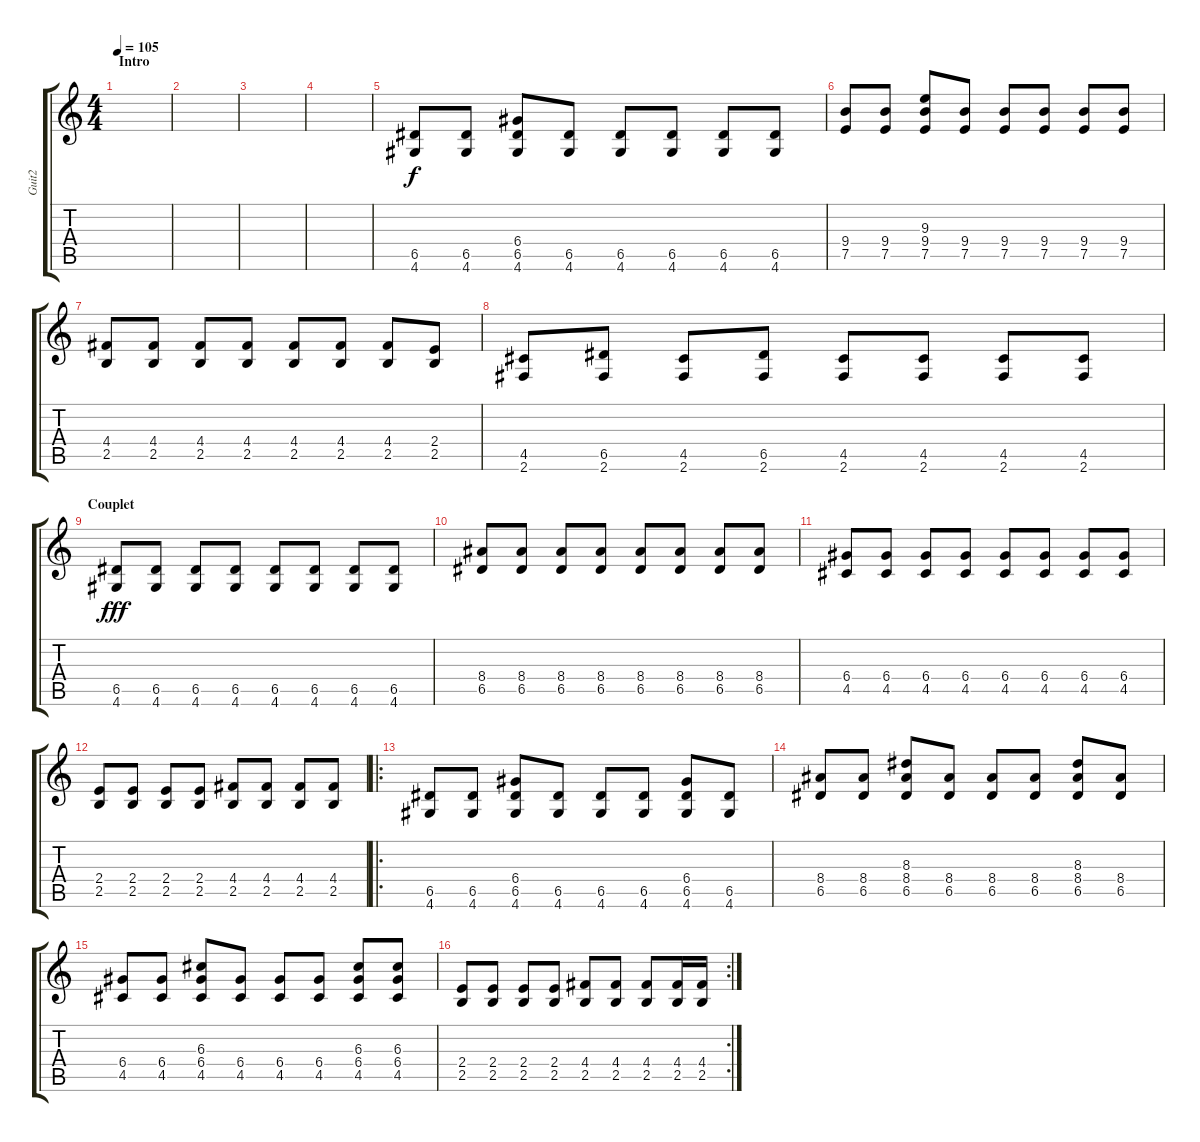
\track ("Guit2" "Guit2") {instrument overdrivenguitar}
\staff {score tabs}
\tuning (E4 B3 G3 D3 A2 E2) {hide}
\ts (4 4)
\section ("" "Intro")
\tempo 105
\clef g2
\ks c
|
|
|
|
(6.5 4.6).8 (6.5 4.6).8 (6.4 6.5 4.6).8 (6.5 4.6).8 (6.5 4.6).8 (6.5 4.6).8 (6.5 4.6).8 (6.5 4.6).8 |
(9.4 7.5).8 (9.4 7.5).8 (9.3 9.4 7.5).8 (9.4 7.5).8 (9.4 7.5).8 (9.4 7.5).8 (9.4 7.5).8 (9.4 7.5).8 |
(4.4 2.5).8 (4.4 2.5).8 (4.4 2.5).8 (4.4 2.5).8 (4.4 2.5).8 (4.4 2.5).8 (4.4 2.5).8 (2.4 2.5).8 |
(4.5 2.6).8 (6.5 2.6).8 (4.5 2.6).8 (6.5 2.6).8 (4.5 2.6).8 (4.5 2.6).8 (4.5 2.6).8 (4.5 2.6).8 |
\section ("" "Couplet")
(6.5 4.6).8{dy fff volume 8} (6.5 4.6).8 (6.5 4.6).8 (6.5 4.6).8 (6.5 4.6).8 (6.5 4.6).8 (6.5 4.6).8 (6.5 4.6).8 |
(8.4 6.5).8 (8.4 6.5).8 (8.4 6.5).8 (8.4 6.5).8 (8.4 6.5).8 (8.4 6.5).8 (8.4 6.5).8 (8.4 6.5).8 |
(6.4 4.5).8 (6.4 4.5).8 (6.4 4.5).8 (6.4 4.5).8 (6.4 4.5).8 (6.4 4.5).8 (6.4 4.5).8 (6.4 4.5).8 |
(2.4 2.5).8 (2.4 2.5).8 (2.4 2.5).8 (2.4 2.5).8 (4.4 2.5).8 (4.4 2.5).8 (4.4 2.5).8 (4.4 2.5).8 |
\ro
(6.5 4.6).8{volume 8} (6.5 4.6).8 (6.4 6.5 4.6).8 (6.5 4.6).8 (6.5 4.6).8 (6.5 4.6).8 (6.4 6.5 4.6).8 (6.5 4.6).8 |
(8.4 6.5).8 (8.4 6.5).8 (8.3 8.4 6.5).8 (8.4 6.5).8 (8.4 6.5).8 (8.4 6.5).8 (8.3 8.4 6.5).8 (8.4 6.5).8 |
(6.4 4.5).8 (6.4 4.5).8 (6.3 6.4 4.5).8 (6.4 4.5).8 (6.4 4.5).8 (6.4 4.5).8 (6.3 6.4 4.5).8 (6.3 6.4 4.5).8 |
\rc 2
(2.4 2.5).8 (2.4 2.5).8 (2.4 2.5).8 (2.4 2.5).8 (4.4 2.5).8 (4.4 2.5).8 (4.4 2.5).8 (4.4 2.5).16 (4.4 2.5).16
